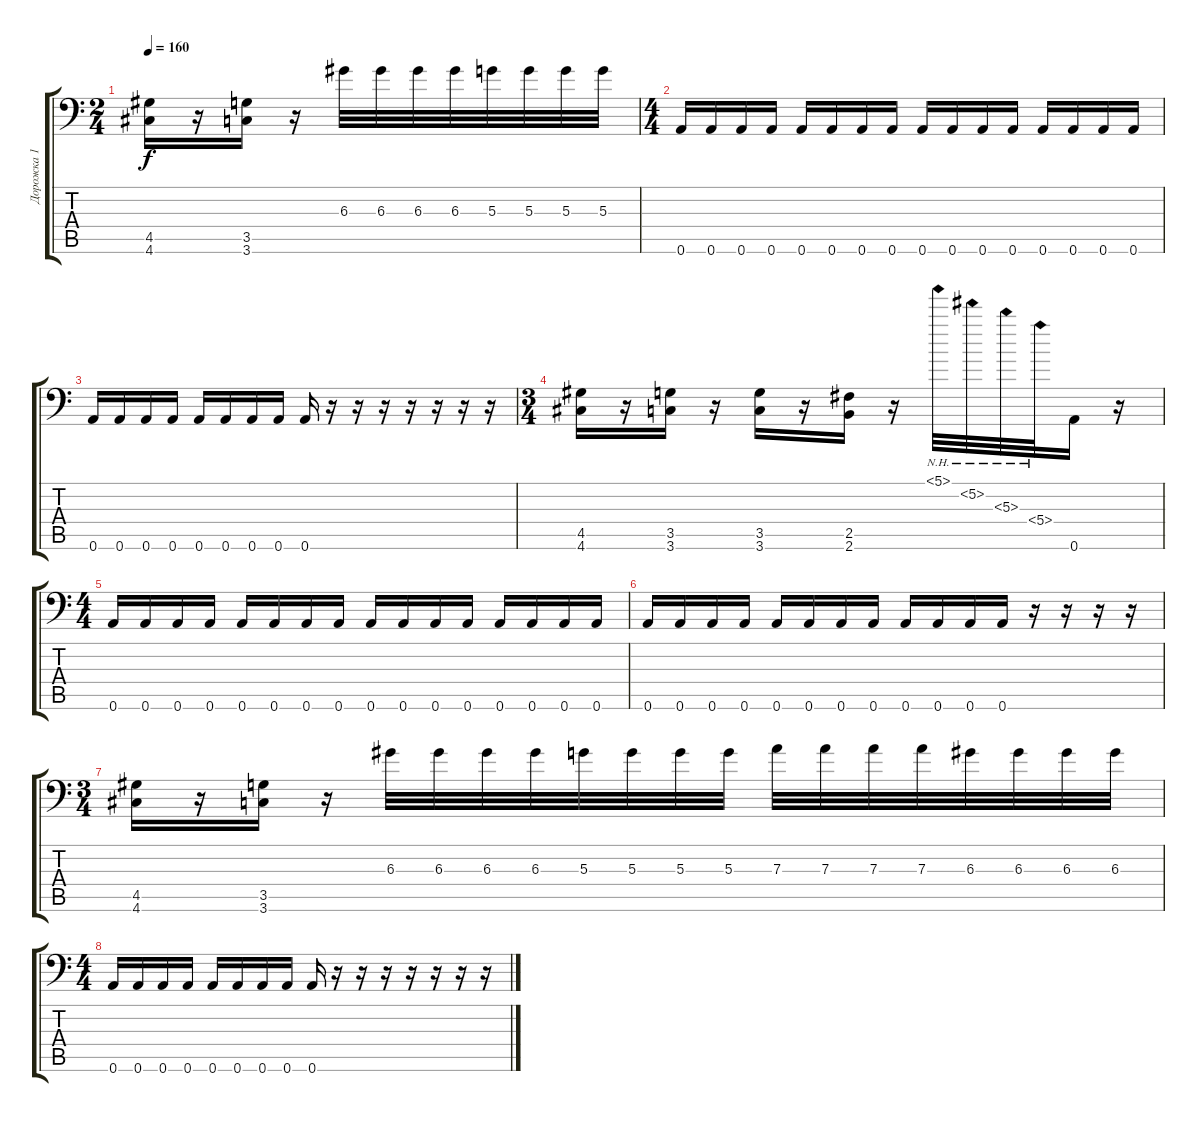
\track ("Дорожка 1" "Дорожка 1") {instrument distortionguitar}
\staff {score tabs}
\tuning (B3 Gb3 D3 A2 E2 A1) {hide}
\ts (2 4)
\tempo 160
\clef f4
\ks c
(4.5 4.6).16{dy f} r.16 (3.5 3.6).16 r.16 6.3.32 6.3.32 6.3.32 6.3.32 5.3.32 5.3.32 5.3.32 5.3.32 |
\ts (4 4)
0.6.16 0.6.16 0.6.16 0.6.16 0.6.16 0.6.16 0.6.16 0.6.16 0.6.16 0.6.16 0.6.16 0.6.16 0.6.16 0.6.16 0.6.16 0.6.16 |
0.6.16 0.6.16 0.6.16 0.6.16 0.6.16 0.6.16 0.6.16 0.6.16 0.6.16 r.16 r.16 r.16 r.16 r.16 r.16 r.16 |
\ts (3 4)
(4.5 4.6).16 r.16 (3.5 3.6).16 r.16 (3.5 3.6).16 r.16 (2.5 2.6).16 r.16 5.1{nh}.32 5.2{nh}.32 5.3{nh}.32 5.4{nh}.32 0.6.16 r.16 |
\ts (4 4)
0.6.16 0.6.16 0.6.16 0.6.16 0.6.16 0.6.16 0.6.16 0.6.16 0.6.16 0.6.16 0.6.16 0.6.16 0.6.16 0.6.16 0.6.16 0.6.16 |
0.6.16 0.6.16 0.6.16 0.6.16 0.6.16 0.6.16 0.6.16 0.6.16 0.6.16 0.6.16 0.6.16 0.6.16 r.16 r.16 r.16 r.16 |
\ts (3 4)
(4.5 4.6).16 r.16 (3.5 3.6).16 r.16 6.3.32 6.3.32 6.3.32 6.3.32 5.3.32 5.3.32 5.3.32 5.3.32 7.3.32 7.3.32 7.3.32 7.3.32 6.3.32 6.3.32 6.3.32 6.3.32 |
\ts (4 4)
0.6.16 0.6.16 0.6.16 0.6.16 0.6.16 0.6.16 0.6.16 0.6.16 0.6.16 r.16 r.16 r.16 r.16 r.16 r.16 r.16
